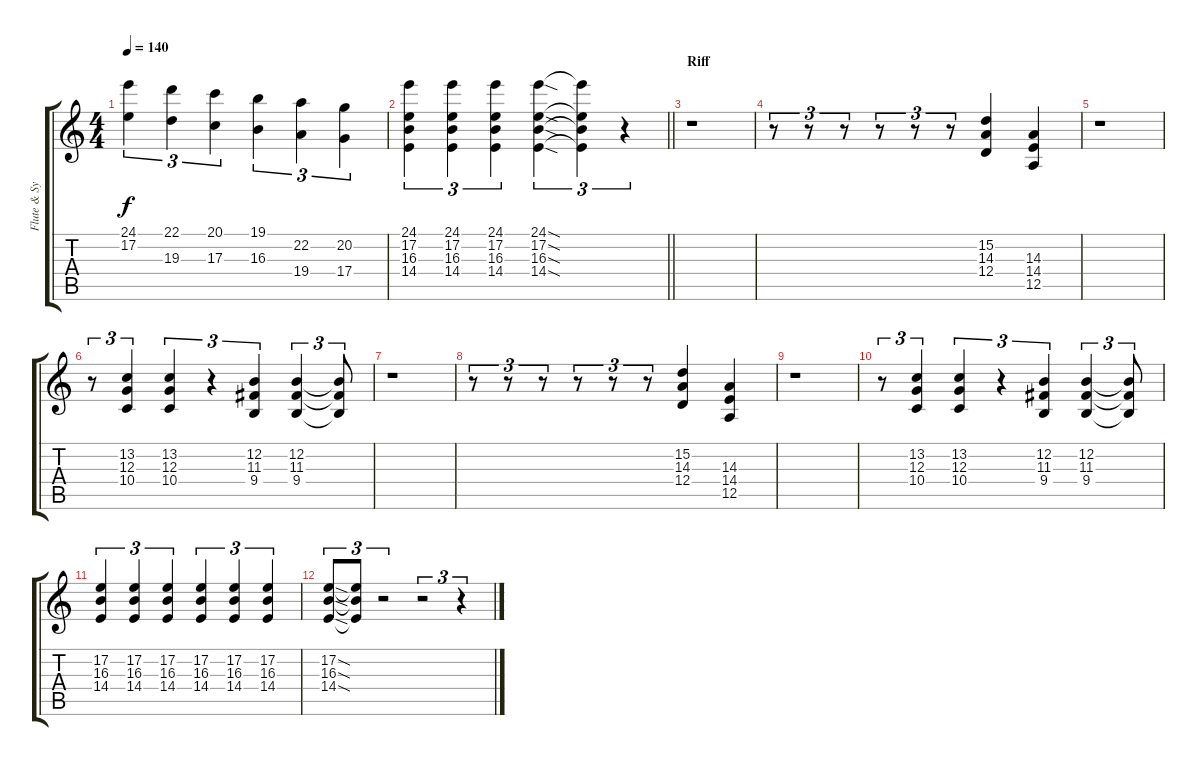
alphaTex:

\track ("Flute & Synth" "Flute & Sy") {instrument flute}
\staff {score tabs}
\tuning (E4 B3 G3 D3 A2 E2) {hide}
\ts (4 4)
\tempo 140
\clef g2
\ks c
(24.1 17.2).4{tu (3 2) dy f} (22.1 19.3).4{tu (3 2)} (20.1 17.3).4{tu (3 2)} (19.1 16.3).4{tu (3 2)} (22.2 19.4).4{tu (3 2)} (20.2 17.4).4{tu (3 2)} |
\barLineRight lightlight
(24.1 17.2 16.3 14.4).4{tu (3 2)} (24.1 17.2 16.3 14.4).4{tu (3 2)} (24.1 17.2 16.3 14.4).4{tu (3 2)} (24.1{sod} 17.2{sod} 16.3{sod} 14.4{sod}).4{tu (3 2)} (24.1{t} 17.2{t} 16.3{t} 14.4{t}).4{tu (3 2)} r.4{tu (3 2)} |
\section ("" "Riff")
r.1 |
r.8{tu (3 2) volume 9 instrument mutedtrumpet} r.8{tu (3 2)} r.8{tu (3 2)} r.8{tu (3 2)} r.8{tu (3 2)} r.8{tu (3 2)} (15.2 14.3 12.4).4 (14.3 14.4 12.5).4 |
r.1 |
r.8{tu (3 2)} (13.2 12.3 10.4).4{tu (3 2)} (13.2 12.3 10.4).4{tu (3 2)} r.4{tu (3 2)} (12.2 11.3 9.4).4{tu (3 2)} (12.2 11.3 9.4).4{tu (3 2)} (12.2{t} 11.3{t} 9.4{t}).8{tu (3 2)} |
r.1 |
r.8{tu (3 2)} r.8{tu (3 2)} r.8{tu (3 2)} r.8{tu (3 2)} r.8{tu (3 2)} r.8{tu (3 2)} (15.2 14.3 12.4).4 (14.3 14.4 12.5).4 |
r.1 |
r.8{tu (3 2)} (13.2 12.3 10.4).4{tu (3 2)} (13.2 12.3 10.4).4{tu (3 2)} r.4{tu (3 2)} (12.2 11.3 9.4).4{tu (3 2)} (12.2 11.3 9.4).4{tu (3 2)} (12.2{t} 11.3{t} 9.4{t}).8{tu (3 2)} |
(17.2 16.3 14.4).4{tu (3 2)} (17.2 16.3 14.4).4{tu (3 2)} (17.2 16.3 14.4).4{tu (3 2)} (17.2 16.3 14.4).4{tu (3 2)} (17.2 16.3 14.4).4{tu (3 2)} (17.2 16.3 14.4).4{tu (3 2)} |
(17.2{sod} 16.3{sod} 14.4{sod}).8{tu (3 2)} (17.2{t} 16.3{t} 14.4{t}).8{tu (3 2)} r.2{tu (3 2)} r.2{tu (3 2)} r.4{tu (3 2)}
